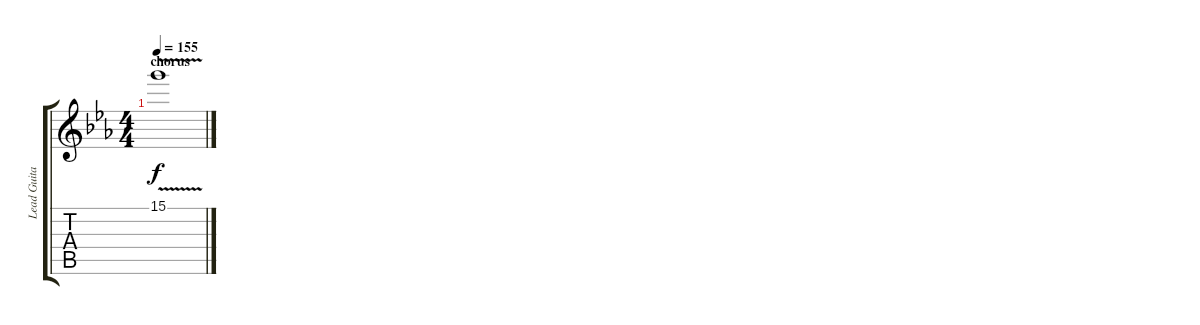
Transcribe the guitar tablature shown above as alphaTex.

\track ("Lead Guitar 1" "Lead Guita") {instrument overdrivenguitar}
\staff {score tabs}
\tuning (E4 B3 G3 D3 A2 E2) {hide}
\ts (4 4)
\section ("" "chorus")
\tempo 155
\clef g2
\ks cminor
15.1{v}.1{dy f}
